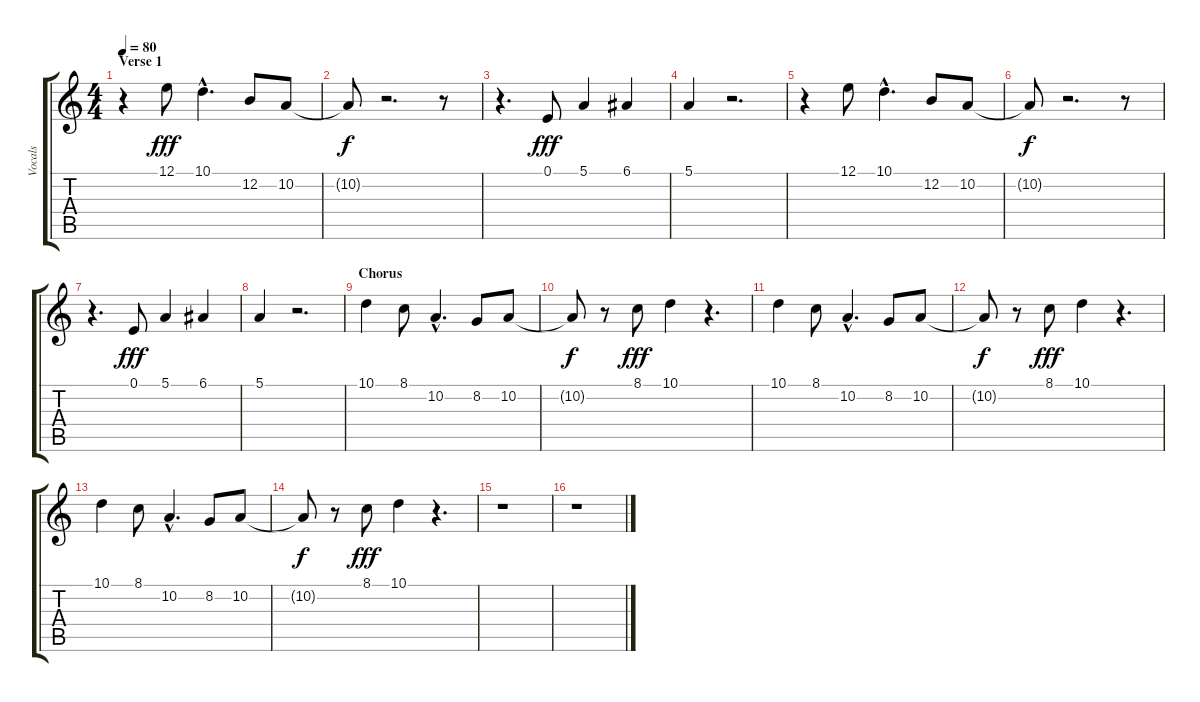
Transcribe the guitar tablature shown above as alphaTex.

\track ("Vocals" "Vocals") {instrument lead2sawtooth}
\staff {score tabs}
\tuning (E4 B3 G3 D3 A2 E2) {hide}
\ts (4 4)
\section ("" "Verse 1")
\tempo 80
\clef g2
\ks c
r.4{dy fff instrument lead2sawtooth} 12.1.8 10.1{hac}.4{d} 12.2.8 10.2.8 |
10.2{t}.8{dy f} r.2{d} r.8 |
r.4{d} 0.1.8{dy fff} 5.1.4 6.1.4 |
5.1.4 r.2{d} |
r.4 12.1.8 10.1{hac}.4{d} 12.2.8 10.2.8 |
10.2{t}.8{dy f} r.2{d} r.8 |
r.4{d} 0.1.8{dy fff} 5.1.4 6.1.4 |
5.1.4 r.2{d} |
\section ("" "Chorus")
10.1.4 8.1.8 10.2{hac}.4{d} 8.2.8 10.2.8 |
10.2{t}.8{dy f} r.8 8.1.8{dy fff} 10.1.4 r.4{d} |
10.1.4 8.1.8 10.2{hac}.4{d} 8.2.8 10.2.8 |
10.2{t}.8{dy f} r.8 8.1.8{dy fff} 10.1.4 r.4{d} |
10.1.4 8.1.8 10.2{hac}.4{d} 8.2.8 10.2.8 |
10.2{t}.8{dy f} r.8 8.1.8{dy fff} 10.1.4 r.4{d} |
r.1 |
r.1
